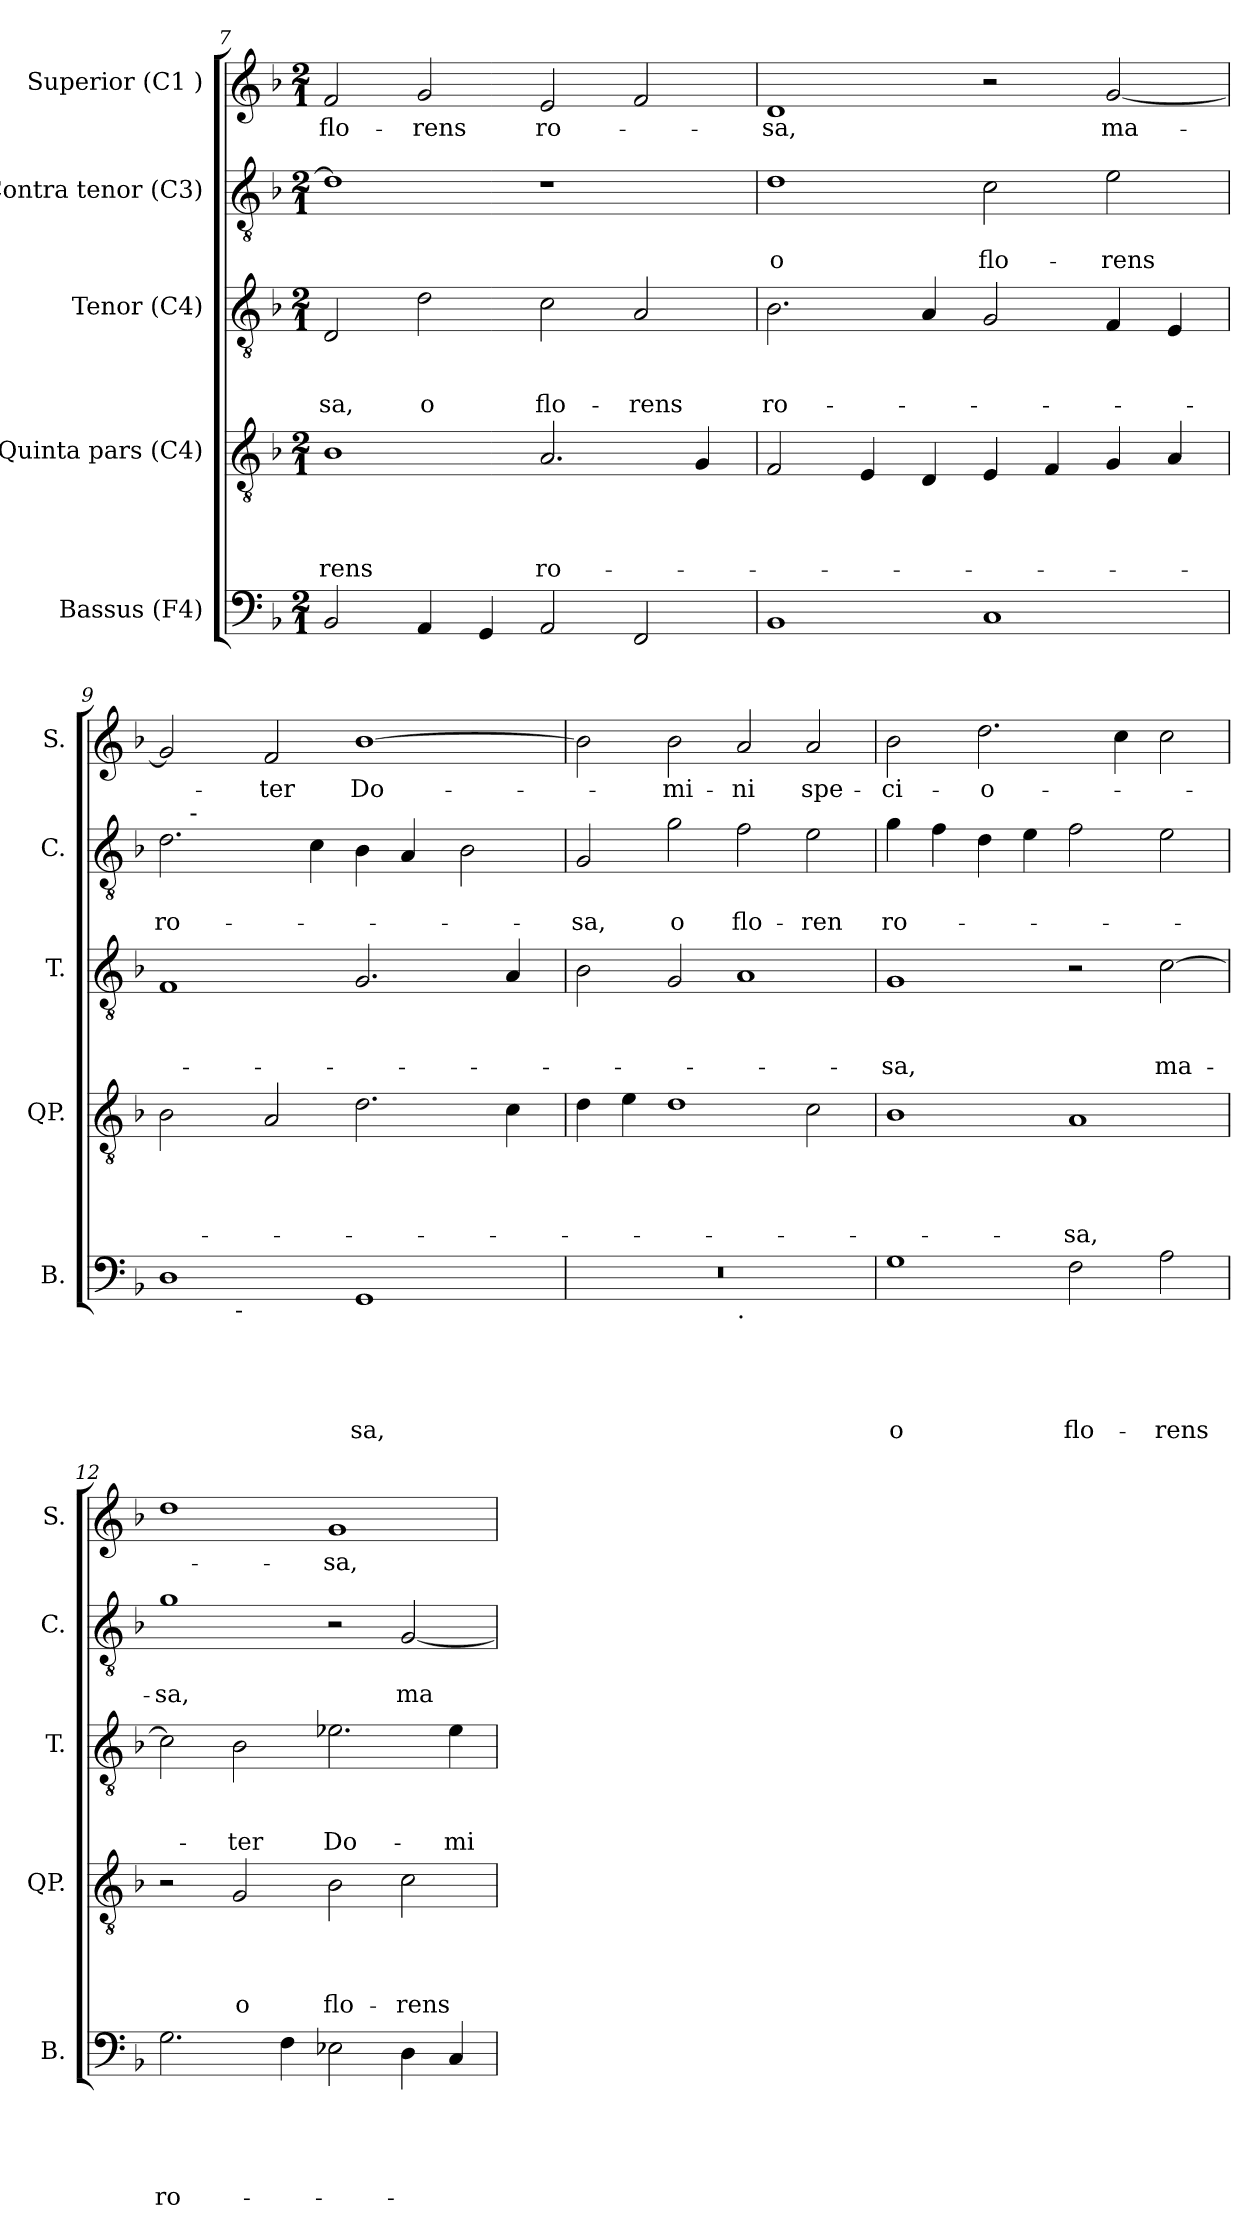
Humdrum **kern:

**kern	**text	**text	**text	**text	**text	**kern	**text	**text	**text	**text	**kern	**text	**text	**text	**kern	**text	**text	**kern	**text
*part5	*part5	*part5	*part5	*part5	*part5	*part4	*part4	*part4	*part4	*part4	*part3	*part3	*part3	*part3	*part2	*part2	*part2	*part1	*part1
*staff5	*staff5	*staff5	*staff5	*staff5	*staff5	*staff4	*staff4	*staff4	*staff4	*staff4	*staff3	*staff3	*staff3	*staff3	*staff2	*staff2	*staff2	*staff1	*staff1
*I"Bassus (F4)	*	*	*	*	*	*I"Quinta pars (C4)	*	*	*	*	*I"Tenor (C4)	*	*	*	*I"Contra tenor (C3)	*	*	*I"Superior (C1 )	*
*I'B.	*	*	*	*	*	*I'QP.	*	*	*	*	*I'T.	*	*	*	*I'C.	*	*	*I'S.	*
*clefF4	*	*	*	*	*	*clefGv2	*	*	*	*	*clefGv2	*	*	*	*clefGv2	*	*	*clefG2	*
*k[b-]	*	*	*	*	*	*k[b-]	*	*	*	*	*k[b-]	*	*	*	*k[b-]	*	*	*k[b-]	*
*F:	*	*	*	*	*	*F:	*	*	*	*	*F:	*	*	*	*F:	*	*	*F:	*
*M2/1	*	*	*	*	*	*M2/1	*	*	*	*	*M2/1	*	*	*	*M2/1	*	*	*M2/1	*
=7	=7	=7	=7	=7	=7	=7	=7	=7	=7	=7	=7	=7	=7	=7	=7	=7	=7	=7	=7
!	!	!	!	!	!	!	!	!	!	!LO:LY:b	!	!	!	!LO:LY:b	!	!	!	!	!LO:LY:b
2BB-/	.	.	.	.	.	1B-	.	.	.	-rens	2D/	.	.	-sa,	1d]	.	.	2f/	flo-
!	!	!	!	!	!	!	!	!	!	!	!	!	!	!LO:LY:b	!	!	!	!	!LO:LY:b
4AA/	.	.	.	.	.	.	.	.	.	.	2d\	.	.	o	.	.	.	2g/	-rens
4GG/	.	.	.	.	.	.	.	.	.	.	.	.	.	.	.	.	.	.	.
!	!	!	!	!	!	!	!	!	!	!LO:LY:b	!	!	!	!LO:LY:b	!	!	!	!	!LO:LY:b
2AA/	.	.	.	.	.	2.A/	.	.	.	ro-	2c\	.	.	flo-	1r	.	.	2e/	ro-
!	!	!	!	!	!	!	!	!	!	!	!	!	!	!LO:LY:b	!	!	!	!	!
2FF/	.	.	.	.	.	.	.	.	.	.	2A/	.	.	-rens	.	.	.	2f/	.
.	.	.	.	.	.	4G/	.	.	.	.	.	.	.	.	.	.	.	.	.
=8	=8	=8	=8	=8	=8	=8	=8	=8	=8	=8	=8	=8	=8	=8	=8	=8	=8	=8	=8
!	!	!	!	!	!	!	!	!	!	!	!	!	!	!LO:LY:b	!	!	!LO:LY:b:rj	!	!LO:LY:b
1BB-	.	.	.	.	.	2F/	.	.	.	.	2.B-\	.	.	ro-	1d	.	o	1d	-sa,
.	.	.	.	.	.	4E/	.	.	.	.	.	.	.	.	.	.	.	.	.
.	.	.	.	.	.	4D/	.	.	.	.	4A/	.	.	.	.	.	.	.	.
!	!	!	!	!	!	!	!	!	!	!	!	!	!	!	!	!	!LO:LY:b	!	!
1C	.	.	.	.	.	4E/	.	.	.	.	2G/	.	.	.	2c\	.	flo-	2r	.
.	.	.	.	.	.	4F/	.	.	.	.	.	.	.	.	.	.	.	.	.
!	!	!	!	!	!	!	!	!	!	!	!	!	!	!	!	!	!LO:LY:b	!	!LO:LY:b
.	.	.	.	.	.	4G/	.	.	.	.	4F/	.	.	.	2e\	.	-rens	[>2g/	ma-
.	.	.	.	.	.	4A/	.	.	.	.	4E/	.	.	.	.	.	.	.	.
!!LO:PB:g=z
=9	=9	=9	=9	=9	=9	=9	=9	=9	=9	=9	=9	=9	=9	=9	=9	=9	=9	=9	=9
!	!	!	!	!	!	!	!	!	!	!	!	!	!	!	!	!	!LO:LY:b	!	!
*^	*	*	*	*	*	*	*	*	*	*	*	*	*	*	*^	*	*	*	*
1D	4.ryy	.	.	.	.	.	2B-\	.	.	.	.	1F	.	.	.	2.d\	8ryy	.	ro-	2g/]	.
!	!	!	!	!	!	!	!	!	!	!	!	!	!	!	!	!	!LO:TX:a:t=-	!	!	!	!
.	.	.	.	.	.	.	.	.	.	.	.	.	.	.	.	.	1...ryy	.	.	.	.
!	!LO:TX:b:t=-	!	!	!	!	!	!	!	!	!	!	!	!	!	!	!	!	!	!	!	!
.	1ryy	.	.	.	.	.	.	.	.	.	.	.	.	.	.	.	.	.	.	.	.
!	!	!	!	!	!	!	!	!	!	!	!	!	!	!	!	!	!	!	!	!	!LO:LY:b
.	.	.	.	.	.	.	2A/	.	.	.	.	.	.	.	.	.	.	.	.	2f/	-ter
.	.	.	.	.	.	.	.	.	.	.	.	.	.	.	.	4c\	.	.	.	.	.
!	!	!	!	!	!	!LO:LY:b	!	!	!	!	!	!	!	!	!	!	!	!	!	!	!LO:LY:b
1GG	.	.	.	.	.	-sa,	2.d\	.	.	.	.	2.G/	.	.	.	4B-\	.	.	.	[>1b-	Do-
.	.	.	.	.	.	.	.	.	.	.	.	.	.	.	.	4A/	.	.	.	.	.
.	2ryy	.	.	.	.	.	.	.	.	.	.	.	.	.	.	.	.	.	.	.	.
.	.	.	.	.	.	.	.	.	.	.	.	.	.	.	.	2B-\	.	.	.	.	.
.	.	.	.	.	.	.	4c\	.	.	.	.	4A/	.	.	.	.	.	.	.	.	.
.	8ryy	.	.	.	.	.	.	.	.	.	.	.	.	.	.	.	.	.	.	.	.
=10	=10	=10	=10	=10	=10	=10	=10	=10	=10	=10	=10	=10	=10	=10	=10	=10	=10	=10	=10	=10	=10
!	!	!	!	!	!	!	!	!	!	!	!	!	!	!	!	!	!	!	!LO:LY:b	!	!
*	*	*	*	*	*	*	*	*	*	*	*	*	*	*	*	*v	*v	*	*	*	*
0r	1ryy	.	.	.	.	.	4d\	.	.	.	.	2B-\	.	.	.	2G/	.	-sa,	2b-\]	.
.	.	.	.	.	.	.	4e\	.	.	.	.	.	.	.	.	.	.	.	.	.
!	!	!	!	!	!	!	!	!	!	!	!	!	!	!	!	!	!	!LO:LY:b	!	!LO:LY:b
.	.	.	.	.	.	.	1d	.	.	.	.	2G/	.	.	.	2g\	.	o	2b-\	-mi-
!	!LO:TX:b:t=.	!	!	!	!	!	!	!	!	!	!	!	!	!	!	!	!	!	!	!
!	!	!	!	!	!	!	!	!	!	!	!	!	!	!	!	!	!	!LO:LY:b	!	!LO:LY:b
.	1ryy	.	.	.	.	.	.	.	.	.	.	1A	.	.	.	2f\	.	flo-	2a/	-ni
!	!	!	!	!	!	!	!	!	!	!	!	!	!	!	!	!	!	!LO:LY:b	!	!LO:LY:b
.	.	.	.	.	.	.	2c\	.	.	.	.	.	.	.	.	2e\	.	-ren	2a/	spe-
=11	=11	=11	=11	=11	=11	=11	=11	=11	=11	=11	=11	=11	=11	=11	=11	=11	=11	=11	=11	=11
!	!	!	!	!	!	!LO:LY:b:rj	!	!	!	!	!	!	!	!	!LO:LY:b	!	!	!LO:LY:b	!	!LO:LY:b
*v	*v	*	*	*	*	*	*	*	*	*	*	*	*	*	*	*	*	*	*	*
1G	.	.	.	.	o	1B-	.	.	.	.	1G	.	.	-sa,	4g\	.	ro-	2b-\	-ci-
.	.	.	.	.	.	.	.	.	.	.	.	.	.	.	4f\	.	.	.	.
!	!	!	!	!	!	!	!	!	!	!	!	!	!	!	!	!	!	!	!LO:LY:b
.	.	.	.	.	.	.	.	.	.	.	.	.	.	.	4d\	.	.	2.dd\	-o-
.	.	.	.	.	.	.	.	.	.	.	.	.	.	.	4e\	.	.	.	.
!	!	!	!	!	!LO:LY:b	!	!	!	!	!LO:LY:b	!	!	!	!	!	!	!	!	!
2F\	.	.	.	.	flo-	1A	.	.	.	-sa,	2r	.	.	.	2f\	.	.	.	.
.	.	.	.	.	.	.	.	.	.	.	.	.	.	.	.	.	.	4cc\	.
!	!	!	!	!	!LO:LY:b	!	!	!	!	!	!	!	!	!LO:LY:b	!	!	!	!	!
2A\	.	.	.	.	-rens	.	.	.	.	.	[>2c\	.	.	ma-	2e\	.	.	2cc\	.
=12	=12	=12	=12	=12	=12	=12	=12	=12	=12	=12	=12	=12	=12	=12	=12	=12	=12	=12	=12
!	!	!	!	!	!LO:LY:b	!	!	!	!	!	!	!	!	!	!	!	!LO:LY:b	!	!
2.G\	.	.	.	.	ro-	2r	.	.	.	.	2c\]	.	.	.	1g	.	-sa,	1dd	.
!	!	!	!	!	!	!	!	!	!	!LO:LY:b	!	!	!	!LO:LY:b	!	!	!	!	!
.	.	.	.	.	.	2G/	.	.	.	o	2B-\	.	.	-ter	.	.	.	.	.
4F\	.	.	.	.	.	.	.	.	.	.	.	.	.	.	.	.	.	.	.
!	!	!	!	!	!	!	!	!	!	!LO:LY:b	!	!	!	!LO:LY:b	!	!	!	!	!LO:LY:b
2E-X\	.	.	.	.	.	2B-\	.	.	.	flo-	2.e-\	.	.	Do-	2r	.	.	1g	-sa,
!	!	!	!	!	!	!	!	!	!	!LO:LY:b	!	!	!	!	!	!	!LO:LY:b	!	!
4D\	.	.	.	.	.	2c\	.	.	.	-rens	.	.	.	.	[<2G/	.	ma-	.	.
!	!	!	!	!	!	!	!	!	!	!	!	!	!	!LO:LY:b	!	!	!	!	!
4C/	.	.	.	.	.	.	.	.	.	.	4e-\	.	.	-mi	.	.	.	.	.
=	=	=	=	=	=	=	=	=	=	=	=	=	=	=	=	=	=	=	=
*-	*-	*-	*-	*-	*-	*-	*-	*-	*-	*-	*-	*-	*-	*-	*-	*-	*-	*-	*-
